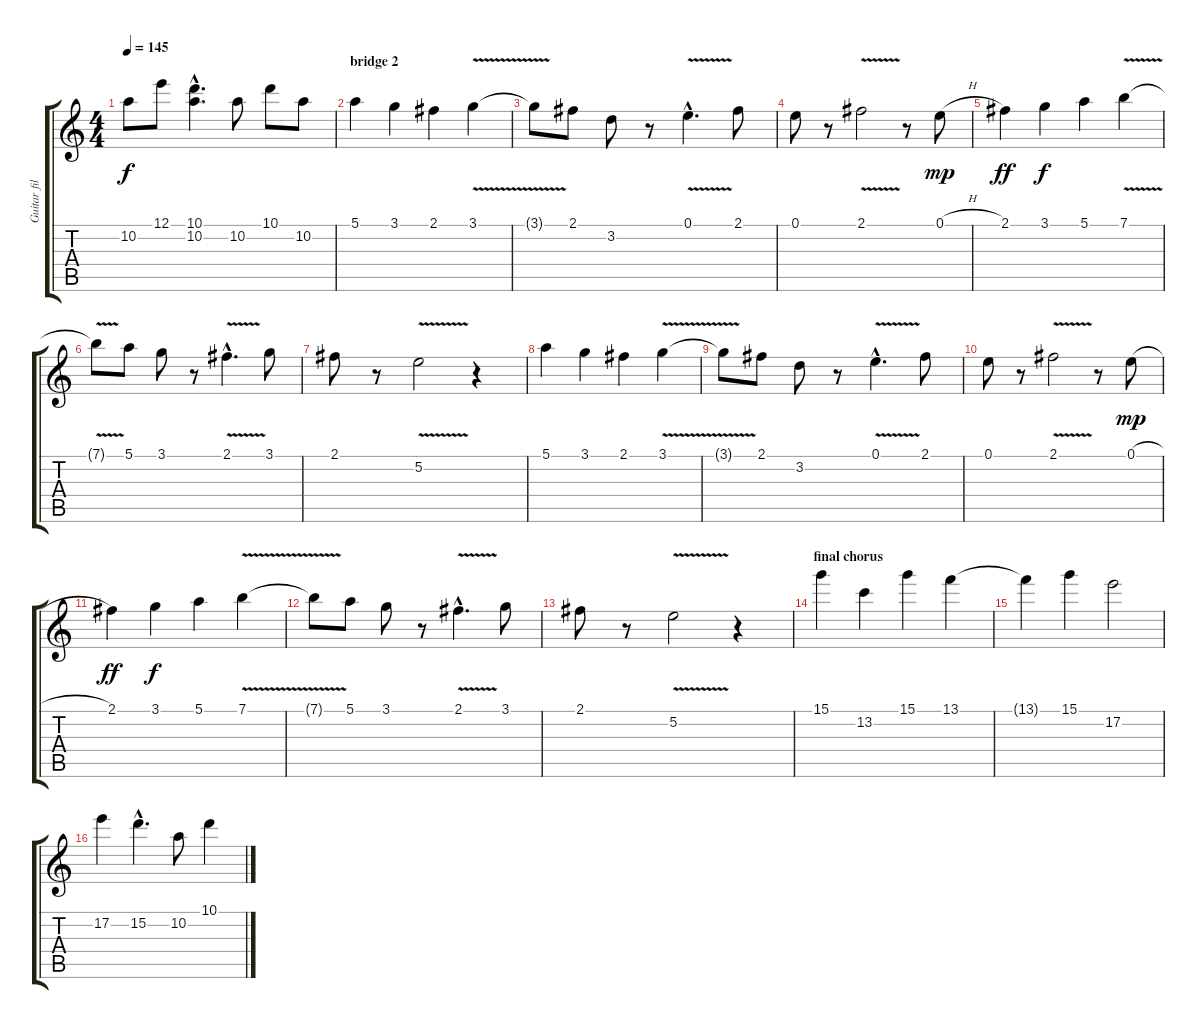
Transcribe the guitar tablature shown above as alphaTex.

\track ("Guitar fills" "Guitar fil") {instrument electricguitarjazz}
\staff {score tabs}
\tuning (E4 B3 G3 D3 A2 D2) {hide}
\ts (4 4)
\tempo 145
\clef g2
\ks c
10.2.8{dy f} 12.1.8 (10.1{hac} 10.2{hac}).4{d} 10.2.8 10.1.8 10.2.8 |
\section ("" "bridge 2")
5.1.4{volume 15} 3.1.4 2.1.4 3.1{v}.4 |
3.1{t}.8 2.1.8 3.2.8 r.8 0.1{v hac}.4{d} 2.1.8 |
0.1.8 r.8 2.1{v}.2 r.8 0.1{h}.8{dy mp} |
2.1.4{dy ff} 3.1.4{dy f} 5.1.4 7.1{v}.4 |
7.1{t}.8 5.1.8 3.1.8 r.8 2.1{v hac}.4{d} 3.1.8 |
2.1.8 r.8 5.2{v}.2 r.4 |
5.1.4 3.1.4 2.1.4 3.1{v}.4 |
3.1{t}.8 2.1.8 3.2.8 r.8 0.1{v hac}.4{d} 2.1.8 |
0.1.8 r.8 2.1{v}.2 r.8 0.1{h}.8{dy mp} |
2.1.4{dy ff} 3.1.4{dy f} 5.1.4 7.1{v}.4 |
7.1{t}.8 5.1.8 3.1.8 r.8 2.1{v hac}.4{d} 3.1.8 |
2.1.8 r.8 5.2{v}.2 r.4 |
\section ("" "final chorus")
15.1.4{volume 12} 13.2.4 15.1.4 13.1.4 |
13.1{t}.4 15.1.4 17.2.2 |
17.2.4 15.2{hac}.4{d} 10.2.8 10.1.4
